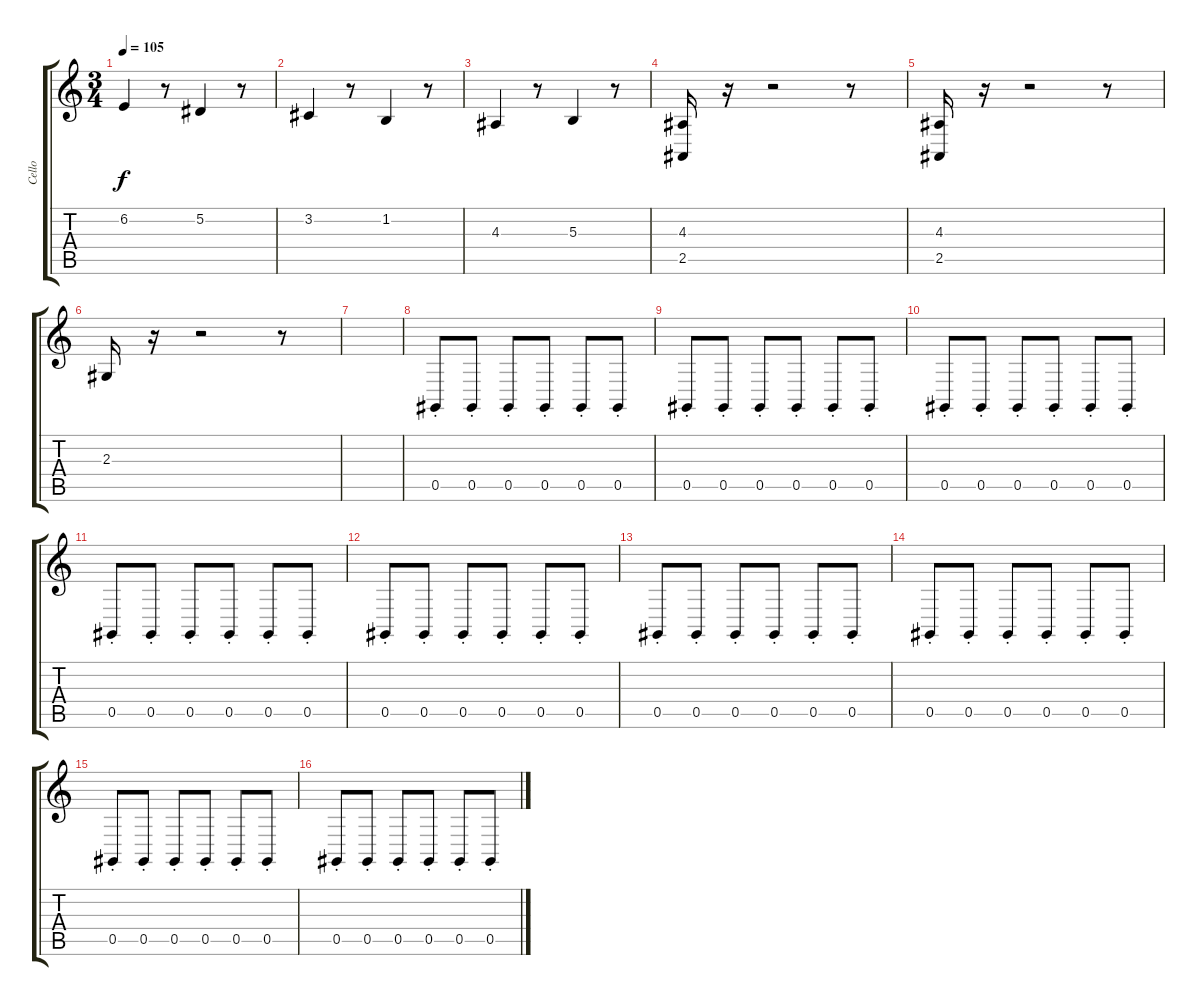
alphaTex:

\track ("Cello" "Cello") {instrument cello}
\staff {score tabs}
\tuning (Eb4 Bb3 Gb3 Db3 Ab2 Eb2) {hide}
\ts (3 4)
\tempo 105
\clef g2
\ks c
6.2.4{dy f} r.8 5.2.4 r.8 |
3.2.4 r.8 1.2.4 r.8 |
4.3.4 r.8 5.3.4 r.8 |
(4.3 2.5).16 r.16 r.2 r.8 |
(4.3 2.5).16 r.16 r.2 r.8 |
2.3.16 r.16 r.2 r.8 |
|
0.5{st}.8 0.5{st}.8 0.5{st}.8 0.5{st}.8 0.5{st}.8 0.5{st}.8 |
0.5{st}.8 0.5{st}.8 0.5{st}.8 0.5{st}.8 0.5{st}.8 0.5{st}.8 |
0.5{st}.8 0.5{st}.8 0.5{st}.8 0.5{st}.8 0.5{st}.8 0.5{st}.8 |
0.5{st}.8 0.5{st}.8 0.5{st}.8 0.5{st}.8 0.5{st}.8 0.5{st}.8 |
0.5{st}.8 0.5{st}.8 0.5{st}.8 0.5{st}.8 0.5{st}.8 0.5{st}.8 |
0.5{st}.8 0.5{st}.8 0.5{st}.8 0.5{st}.8 0.5{st}.8 0.5{st}.8 |
0.5{st}.8 0.5{st}.8 0.5{st}.8 0.5{st}.8 0.5{st}.8 0.5{st}.8 |
0.5{st}.8 0.5{st}.8 0.5{st}.8 0.5{st}.8 0.5{st}.8 0.5{st}.8 |
0.5{st}.8 0.5{st}.8 0.5{st}.8 0.5{st}.8 0.5{st}.8 0.5{st}.8
